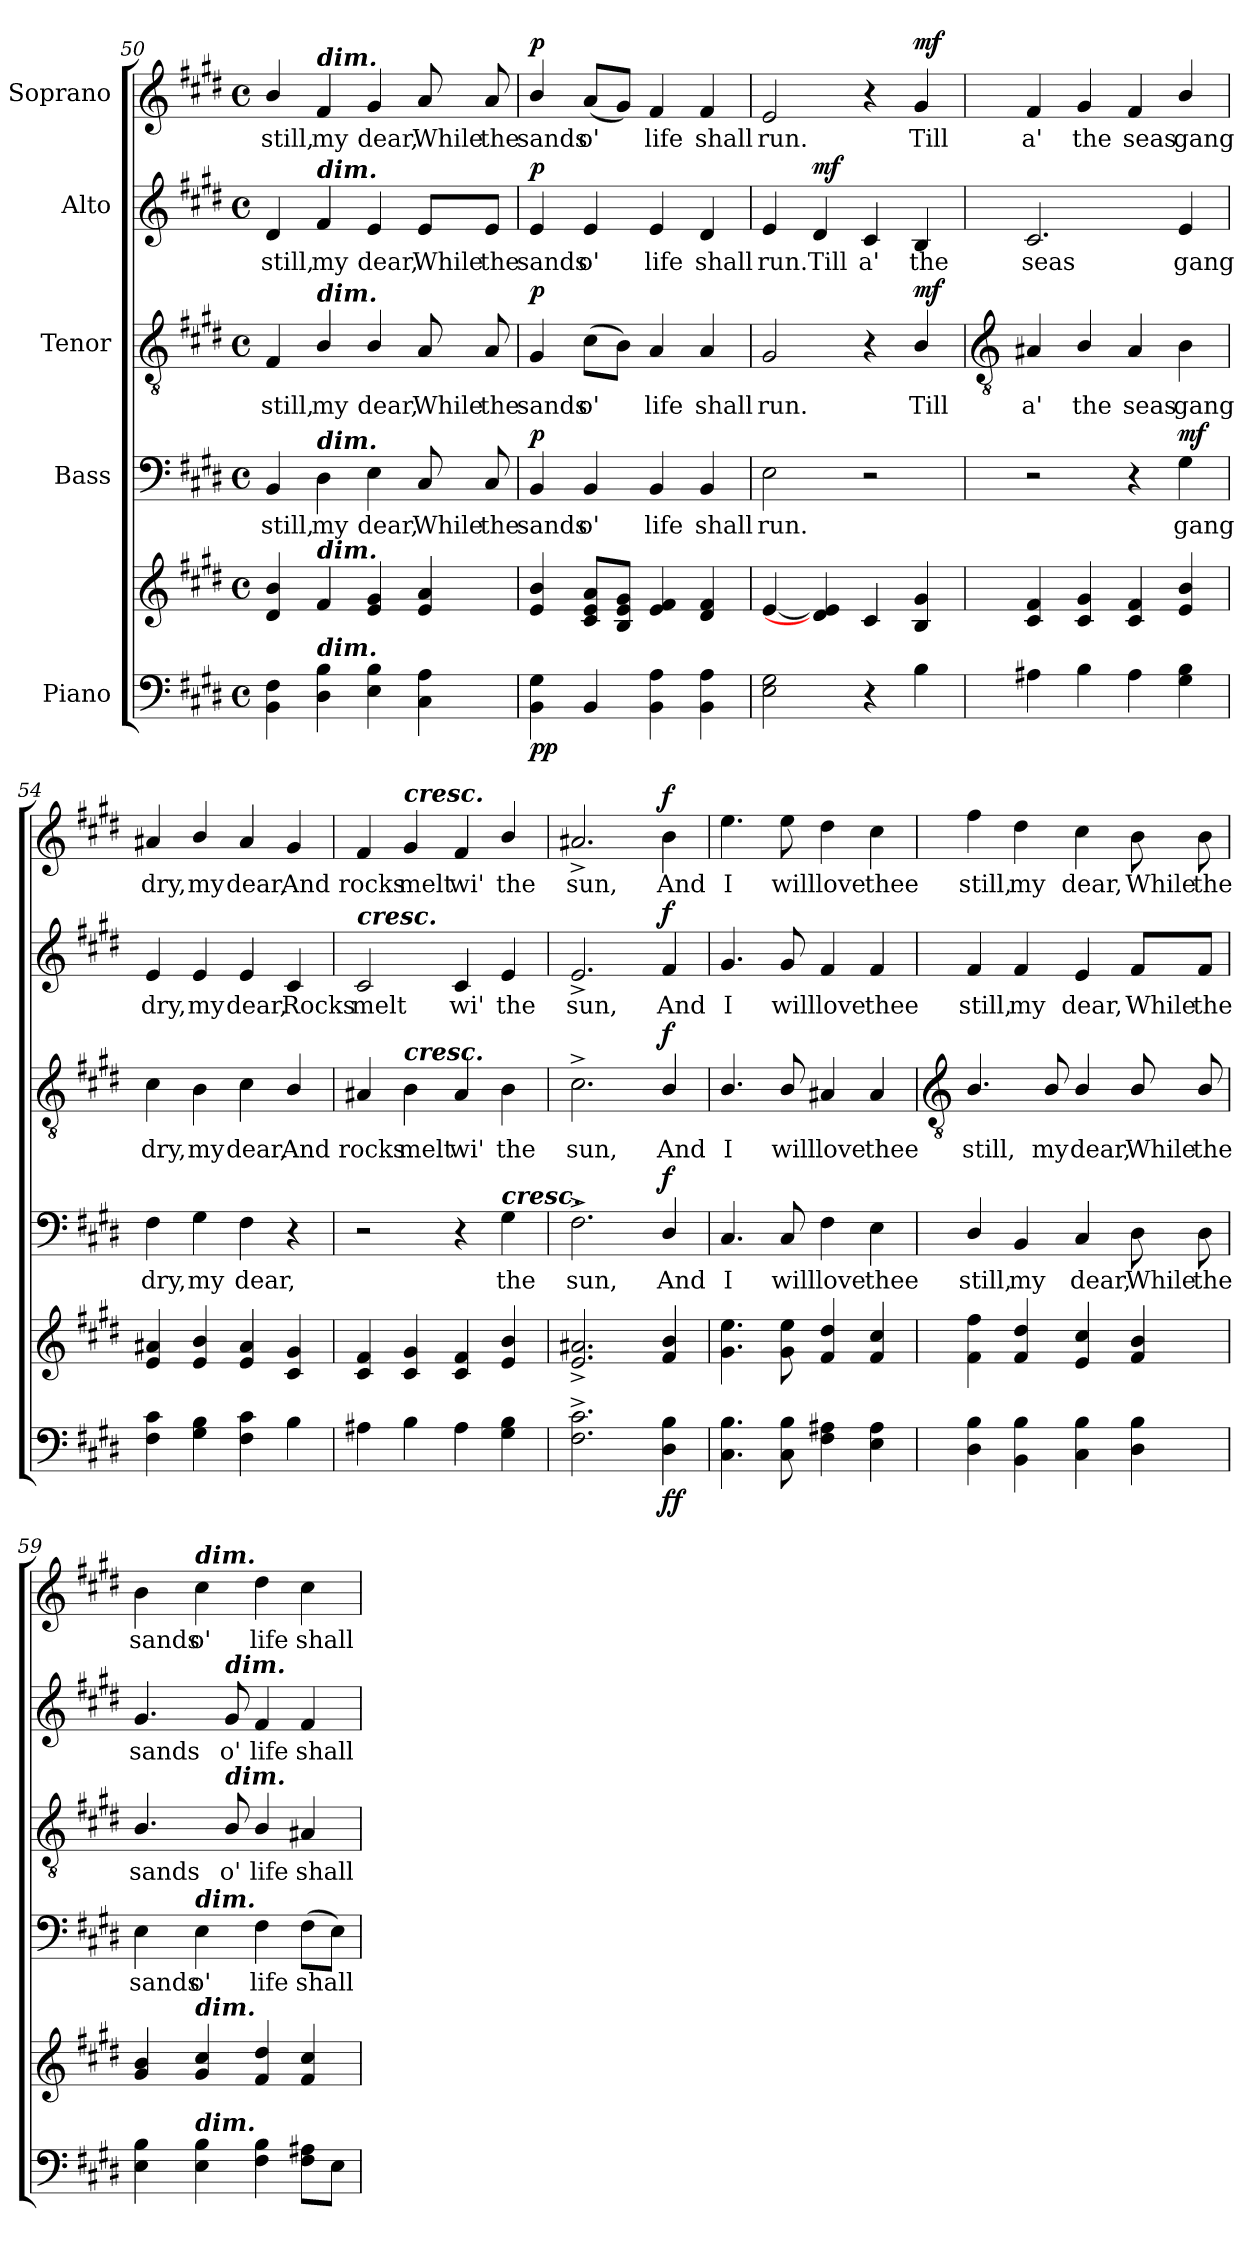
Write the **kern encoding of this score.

**kern	**kern	**dynam	**kern	**text	**dynam	**kern	**text	**dynam	**kern	**text	**dynam	**kern	**text	**dynam
*part5	*part5	*part5	*part4	*part4	*part4	*part3	*part3	*part3	*part2	*part2	*part2	*part1	*part1	*part1
*staff6	*staff5	*staff5/6	*staff4	*staff4	*staff4	*staff3	*staff3	*staff3	*staff2	*staff2	*staff2	*staff1	*staff1	*staff1
*I"Piano	*	*	*I"Bass	*	*	*I"Tenor	*	*	*I"Alto	*	*	*I"Soprano	*	*
*clefF4	*clefG2	*	*clefF4	*	*	*clefGv2	*	*	*clefG2	*	*	*clefG2	*	*
*k[f#c#g#d#]	*k[f#c#g#d#]	*	*k[f#c#g#d#]	*	*	*k[f#c#g#d#]	*	*	*k[f#c#g#d#]	*	*	*k[f#c#g#d#]	*	*
*E:	*E:	*	*E:	*	*	*E:	*	*	*E:	*	*	*E:	*	*
*M4/4	*M4/4	*	*M4/4	*	*	*M4/4	*	*	*M4/4	*	*	*M4/4	*	*
*met(c)	*met(c)	*	*met(c)	*	*	*met(c)	*	*	*met(c)	*	*	*met(c)	*	*
=50	=50	=50	=50	=50	=50	=50	=50	=50	=50	=50	=50	=50	=50	=50
!	!	!	!	!LO:LY:b	!	!	!LO:LY:b	!	!	!LO:LY:b	!	!	!LO:LY:b	!
4BB 4F#	4d#/ 4b/	.	4BB	still,	.	4F#	still,	.	4d#	still,	.	4b/	still,	.
!	!	!	!	!	!	!	!	!	!	!	!	!LO:TX:a:Bi:t=dim.	!	!
!	!	!	!	!	!	!	!	!	!LO:TX:a:Bi:t=dim.	!	!	!	!	!
!	!	!	!	!	!	!LO:TX:a:Bi:t=dim.	!	!	!	!	!	!	!	!
!	!	!	!LO:TX:a:Bi:t=dim.	!	!	!	!	!	!	!	!	!	!	!
!	!LO:TX:a:Bi:t=dim.	!	!	!	!	!	!	!	!	!	!	!	!	!
!LO:TX:a:Bi:t=dim.	!	!	!	!	!	!	!	!	!	!	!	!	!	!
!	!	!	!	!LO:LY:b	!	!	!LO:LY:b	!	!	!LO:LY:b	!	!	!LO:LY:b	!
4D# 4B	4f#	.	4D#	my	.	4B/	my	.	4f#	my	.	4f#	my	.
!	!	!	!	!LO:LY:b	!	!	!LO:LY:b	!	!	!LO:LY:b	!	!	!LO:LY:b	!
4E 4B	4e 4g#	.	4E	dear,	.	4B/	dear,	.	4e	dear,	.	4g#	dear,	.
!	!	!	!	!LO:LY:b	!	!	!LO:LY:b	!	!	!LO:LY:b	!	!	!LO:LY:b	!
4C# 4A	4e 4a	.	8C#	While	.	8A	While	.	8e/L	While	.	8a	While	.
!	!	!	!	!LO:LY:b	!	!	!LO:LY:b	!	!	!LO:LY:b	!	!	!LO:LY:b	!
.	.	.	8C#	the	.	8A	the	.	8e/J	the	.	8a	the	.
=51	=51	=51	=51	=51	=51	=51	=51	=51	=51	=51	=51	=51	=51	=51
!	!	!LO:DY:b=2	!	!LO:LY:b	!	!	!LO:LY:b	!	!	!LO:LY:b	!	!	!LO:LY:b	!
!	!	!LO:DY:n=1:b	!	!	!LO:DY:b	!	!	!LO:DY:b	!	!	!LO:DY:b	!	!	!LO:DY:b
4BB 4G#	4e/ 4b/	p p	4BB	sands	p	4G#	sands	p	4e	sands	p	4b/	sands	p
!	!	!	!	!LO:LY:b	!	!	!LO:LY:b	!	!	!LO:LY:b	!	!	!LO:LY:b	!
4BB	8c# 8e 8aL	.	4BB	o'	.	(>8c#L	o'	.	4e	o'	.	(<8aL	o'	.
.	8B 8e 8g#J	.	.	.	.	8BJ)	.	.	.	.	.	8g#J)	.	.
!	!	!	!	!LO:LY:b	!	!	!LO:LY:b	!	!	!LO:LY:b	!	!	!LO:LY:b	!
4BB 4A	4e 4f#	.	4BB	life	.	4A	life	.	4e	life	.	4f#	life	.
!	!	!	!	!LO:LY:b	!	!	!LO:LY:b	!	!	!LO:LY:b	!	!	!LO:LY:b	!
4BB 4A	4d# 4f#	.	4BB	shall	.	4A	shall	.	4d#	shall	.	4f#	shall	.
=52	=52	=52	=52	=52	=52	=52	=52	=52	=52	=52	=52	=52	=52	=52
!	!	!	!	!LO:LY:b	!	!	!LO:LY:b	!	!	!LO:LY:b	!	!	!LO:LY:b	!
2E 2G#	[4e	.	2E	run.	.	2G#	run.	.	4e	run.	.	2e	run.	.
!	!	!	!	!	!	!	!	!	!	!LO:LY:b	!LO:DY:b	!	!	!
.	4d#] 4e]	.	.	.	.	.	.	.	4d#	Till	mf	.	.	.
!	!	!	!	!	!	!	!	!	!	!LO:LY:b	!	!	!	!
4r	4c#	.	2r	.	.	4r	.	.	4c#	a'	.	4r	.	.
!	!	!	!	!	!	!	!LO:LY:b	!LO:DY:b	!	!LO:LY:b	!	!	!LO:LY:b	!LO:DY:b
4B	4B 4g#	.	.	.	.	4B/	Till	mf	4B	the	.	4g#	Till	mf
!!LO:LB:g=z
=53	=53	=53	=53	=53	=53	=53	=53	=53	=53	=53	=53	=53	=53	=53
*	*	*	*	*	*	*clefGv2	*	*	*	*	*	*	*	*
!	!	!	!	!	!	!	!LO:LY:b	!	!	!LO:LY:b	!	!	!LO:LY:b	!
4A#X	4c# 4f#	.	2r	.	.	4A#X	a'	.	2.c#	seas	.	4f#	a'	.
!	!	!	!	!	!	!	!LO:LY:b	!	!	!	!	!	!LO:LY:b	!
4B	4c# 4g#	.	.	.	.	4B/	the	.	.	.	.	4g#	the	.
!	!	!	!	!	!	!	!LO:LY:b	!	!	!	!	!	!LO:LY:b	!
4A#	4c# 4f#	.	4r	.	.	4A#	seas	.	.	.	.	4f#	seas	.
!	!	!	!	!LO:LY:b	!LO:DY:b	!	!LO:LY:b	!	!	!LO:LY:b	!	!	!LO:LY:b	!
4G# 4B	4e/ 4b/	.	4G#	gang	mf	4B	gang	.	4e	gang	.	4b/	gang	.
=54	=54	=54	=54	=54	=54	=54	=54	=54	=54	=54	=54	=54	=54	=54
!	!	!	!	!LO:LY:b	!	!	!LO:LY:b	!	!	!LO:LY:b	!	!	!LO:LY:b	!
4F# 4c#	4e 4a#X	.	4F#	dry,	.	4c#	dry,	.	4e	dry,	.	4a#X	dry,	.
!	!	!	!	!LO:LY:b	!	!	!LO:LY:b	!	!	!LO:LY:b	!	!	!LO:LY:b	!
4G# 4B	4e/ 4b/	.	4G#	my	.	4B	my	.	4e	my	.	4b/	my	.
!	!	!	!	!LO:LY:b	!	!	!LO:LY:b	!	!	!LO:LY:b	!	!	!LO:LY:b	!
4F# 4c#	4e 4a#	.	4F#	dear,	.	4c#	dear,	.	4e	dear,	.	4a#	dear,	.
!	!	!	!	!	!	!	!LO:LY:b	!	!	!LO:LY:b	!	!	!LO:LY:b	!
4B	4c# 4g#	.	4r	.	.	4B/	And	.	4c#	Rocks	.	4g#	And	.
=55	=55	=55	=55	=55	=55	=55	=55	=55	=55	=55	=55	=55	=55	=55
!	!	!	!	!	!	!	!	!	!LO:TX:a:Bi:t=cresc.	!	!	!	!	!
!	!	!	!	!	!	!	!LO:LY:b	!	!	!LO:LY:b	!	!	!LO:LY:b	!
4A#X	4c# 4f#	.	2r	.	.	4A#X	rocks	.	2c#	melt	.	4f#	rocks	.
!	!	!	!	!	!	!	!	!	!	!	!	!LO:TX:a:Bi:t=cresc.	!	!
!	!	!	!	!	!	!LO:TX:a:Bi:t=cresc.	!	!	!	!	!	!	!	!
!	!	!	!	!	!	!	!LO:LY:b	!	!	!	!	!	!LO:LY:b	!
4B	4c# 4g#	.	.	.	.	4B\	melt	.	.	.	.	4g#	melt	.
!	!	!	!	!	!	!	!LO:LY:b	!	!	!LO:LY:b	!	!	!LO:LY:b	!
4A#	4c# 4f#	.	4r	.	.	4A#	wi'	.	4c#	wi'	.	4f#	wi'	.
!	!	!	!LO:TX:a:Bi:t=cresc.	!	!	!	!	!	!	!	!	!	!	!
!	!	!	!	!LO:LY:b	!	!	!LO:LY:b	!	!	!LO:LY:b	!	!	!LO:LY:b	!
4G# 4B	4e/ 4b/	.	4G#	the	.	4B	the	.	4e	the	.	4b/	the	.
=56	=56	=56	=56	=56	=56	=56	=56	=56	=56	=56	=56	=56	=56	=56
!	!	!	!	!LO:LY:b	!	!	!LO:LY:b	!	!	!LO:LY:b	!	!	!LO:LY:b	!
2.F#^ 2.c#^	2.e^ 2.a#X^	.	2.F#^	sun,	.	2.c#^	sun,	.	2.e^	sun,	.	2.a#X^	sun,	.
!	!	!LO:DY:b=2	!	!LO:LY:b	!	!	!LO:LY:b	!	!	!LO:LY:b	!	!	!LO:LY:b	!
!	!	!LO:DY:n=1:b	!	!	!LO:DY:b	!	!	!LO:DY:b	!	!	!LO:DY:b	!	!	!LO:DY:b
4D#\ 4B\	4f# 4b	f f	4D#/	And	f	4B/	And	f	4f#	And	f	4b	And	f
=57	=57	=57	=57	=57	=57	=57	=57	=57	=57	=57	=57	=57	=57	=57
!	!	!	!	!LO:LY:b	!	!	!LO:LY:b	!	!	!LO:LY:b	!	!	!LO:LY:b	!
4.C# 4.B	4.g# 4.ee	.	4.C#	I	.	4.B/	I	.	4.g#	I	.	4.ee	I	.
!	!	!	!	!LO:LY:b	!	!	!LO:LY:b	!	!	!LO:LY:b	!	!	!LO:LY:b	!
8C# 8B	8g# 8ee	.	8C#	will	.	8B/	will	.	8g#	will	.	8ee	will	.
!	!	!	!	!LO:LY:b	!	!	!LO:LY:b	!	!	!LO:LY:b	!	!	!LO:LY:b	!
4F# 4A#X	4f# 4dd#	.	4F#	love	.	4A#X	love	.	4f#	love	.	4dd#	love	.
!	!	!	!	!LO:LY:b	!	!	!LO:LY:b	!	!	!LO:LY:b	!	!	!LO:LY:b	!
4E 4A#	4f# 4cc#	.	4E	thee	.	4A#	thee	.	4f#	thee	.	4cc#	thee	.
!!LO:LB:g=z
=58	=58	=58	=58	=58	=58	=58	=58	=58	=58	=58	=58	=58	=58	=58
*	*	*	*	*	*	*clefGv2	*	*	*	*	*	*	*	*
!	!	!	!	!LO:LY:b	!	!	!LO:LY:b	!	!	!LO:LY:b	!	!	!LO:LY:b	!
4D#\ 4B\	4f# 4ff#	.	4D#/	still,	.	4.B/	still,	.	4f#	still,	.	4ff#	still,	.
!	!	!	!	!LO:LY:b	!	!	!	!	!	!LO:LY:b	!	!	!LO:LY:b	!
4BB 4B	4f# 4dd#	.	4BB	my	.	.	.	.	4f#	my	.	4dd#	my	.
!	!	!	!	!	!	!	!LO:LY:b	!	!	!	!	!	!	!
.	.	.	.	.	.	8B/	my	.	.	.	.	.	.	.
!	!	!	!	!LO:LY:b	!	!	!LO:LY:b	!	!	!LO:LY:b	!	!	!LO:LY:b	!
4C# 4B	4e 4cc#	.	4C#	dear,	.	4B/	dear,	.	4e	dear,	.	4cc#	dear,	.
!	!	!	!	!LO:LY:b	!	!	!LO:LY:b	!	!	!LO:LY:b	!	!	!LO:LY:b	!
4D# 4B	4f# 4b	.	8D#	While	.	8B/	While	.	8f#/L	While	.	8b	While	.
!	!	!	!	!LO:LY:b	!	!	!LO:LY:b	!	!	!LO:LY:b	!	!	!LO:LY:b	!
.	.	.	8D#	the	.	8B/	the	.	8f#/J	the	.	8b	the	.
=59	=59	=59	=59	=59	=59	=59	=59	=59	=59	=59	=59	=59	=59	=59
!	!	!	!	!LO:LY:b	!	!	!LO:LY:b	!	!	!LO:LY:b	!	!	!LO:LY:b	!
4E 4B	4g# 4b	.	4E	sands	.	4.B/	sands	.	4.g#	sands	.	4b	sands	.
!	!	!	!	!	!	!	!	!	!	!	!	!LO:TX:a:Bi:t=dim.	!	!
!	!	!	!LO:TX:a:Bi:t=dim.	!	!	!	!	!	!	!	!	!	!	!
!	!LO:TX:a:Bi:t=dim.	!	!	!	!	!	!	!	!	!	!	!	!	!
!LO:TX:a:Bi:t=dim.	!	!	!	!	!	!	!	!	!	!	!	!	!	!
!	!	!	!	!LO:LY:b	!	!	!	!	!	!	!	!	!LO:LY:b	!
4E 4B	4g# 4cc#	.	4E	o'	.	.	.	.	.	.	.	4cc#	o'	.
!	!	!	!	!	!	!	!	!	!LO:TX:a:Bi:t=dim.	!	!	!	!	!
!	!	!	!	!	!	!LO:TX:a:Bi:t=dim.	!	!	!	!	!	!	!	!
!	!	!	!	!	!	!	!LO:LY:b	!	!	!LO:LY:b	!	!	!	!
.	.	.	.	.	.	8B/	o'	.	8g#	o'	.	.	.	.
!	!	!	!	!LO:LY:b	!	!	!LO:LY:b	!	!	!LO:LY:b	!	!	!LO:LY:b	!
4F# 4B	4f# 4dd#	.	4F#	life	.	4B/	life	.	4f#	life	.	4dd#	life	.
!	!	!	!	!LO:LY:b	!	!	!LO:LY:b	!	!	!LO:LY:b	!	!	!LO:LY:b	!
8F# 8A#XL	4f# 4cc#	.	(>8F#L	shall	.	4A#X	shall	.	4f#	shall	.	4cc#	shall	.
8EJ	.	.	8EJ)	.	.	.	.	.	.	.	.	.	.	.
=	=	=	=	=	=	=	=	=	=	=	=	=	=	=
*-	*-	*-	*-	*-	*-	*-	*-	*-	*-	*-	*-	*-	*-	*-
